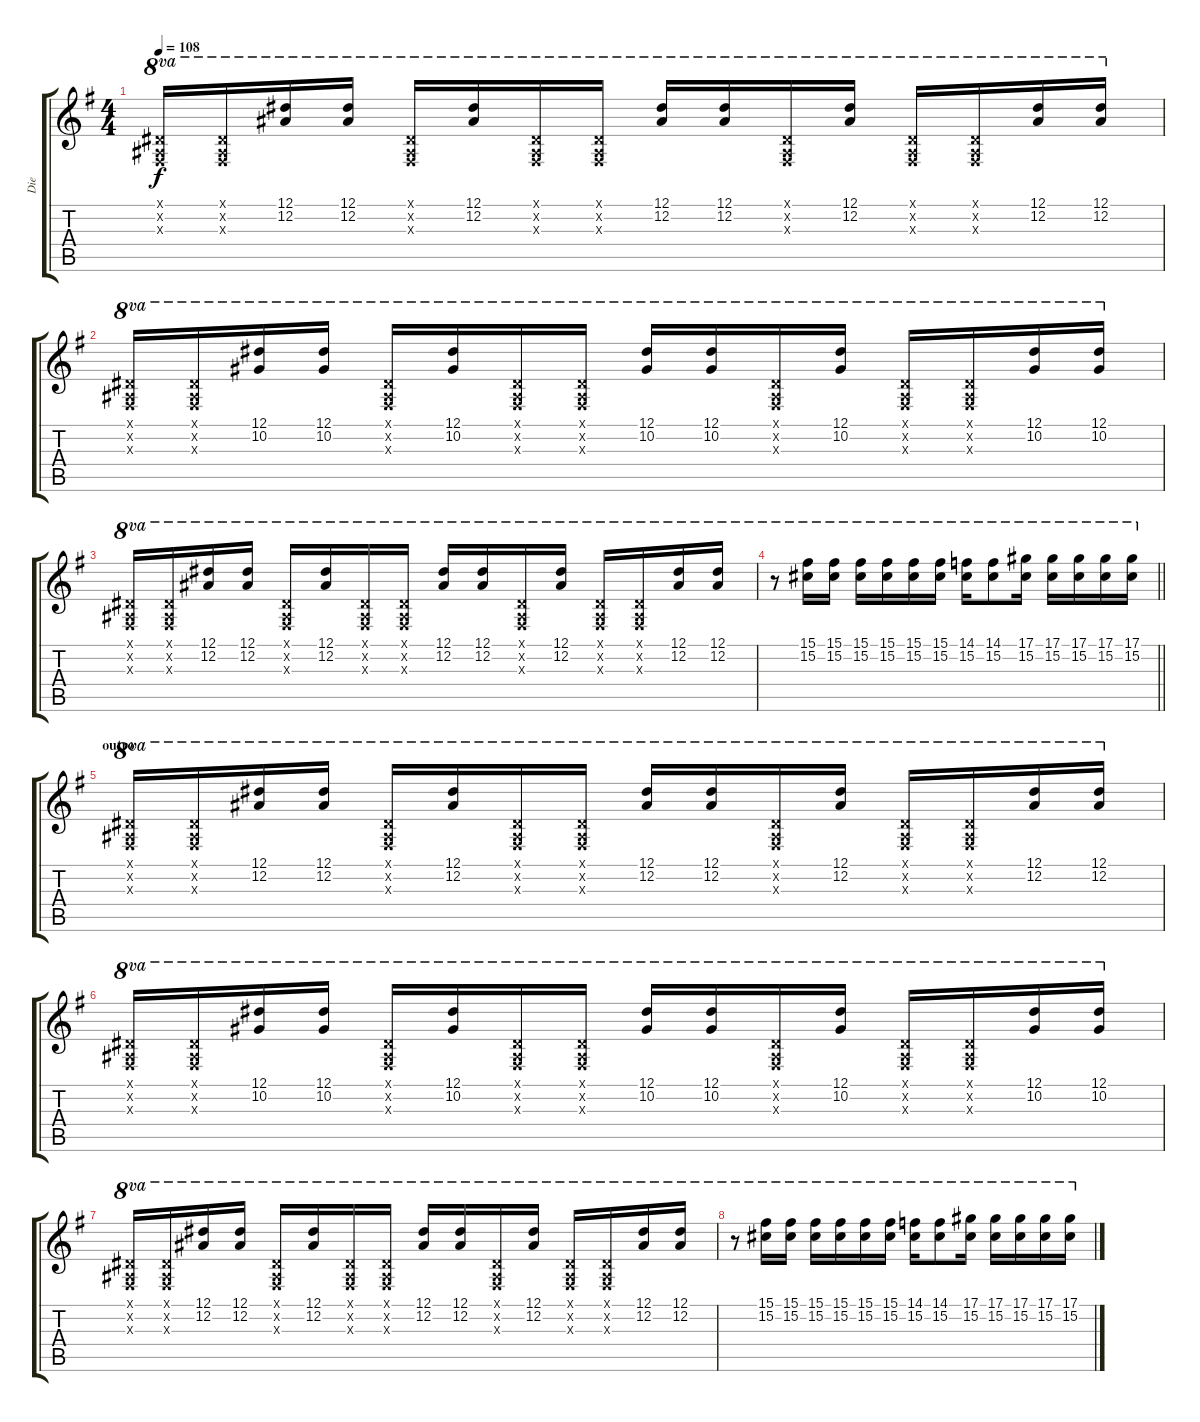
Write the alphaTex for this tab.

\track ("Die" "Die") {instrument overdrivenguitar}
\staff {score tabs}
\tuning (Eb4 Bb3 Gb3 Db3 Ab2 Db2) {hide}
\ts (4 4)
\tempo 108
\clef g2
\ks g
(0.1{x} 0.2{x} 0.3{x}).16{ot 8va dy f} (0.1{x} 0.2{x} 0.3{x}).16{ot 8va} (12.1 12.2).16{ot 8va} (12.1 12.2).16{ot 8va} (0.1{x} 0.2{x} 0.3{x}).16{ot 8va} (12.1 12.2).16{ot 8va} (0.1{x} 0.2{x} 0.3{x}).16{ot 8va} (0.1{x} 0.2{x} 0.3{x}).16{ot 8va} (12.1 12.2).16{ot 8va} (12.1 12.2).16{ot 8va} (0.1{x} 0.2{x} 0.3{x}).16{ot 8va} (12.1 12.2).16{ot 8va} (0.1{x} 0.2{x} 0.3{x}).16{ot 8va} (0.1{x} 0.2{x} 0.3{x}).16{ot 8va} (12.1 12.2).16{ot 8va} (12.1 12.2).16{ot 8va} |
(0.1{x} 0.2{x} 0.3{x}).16{ot 8va} (0.1{x} 0.2{x} 0.3{x}).16{ot 8va} (12.1 10.2).16{ot 8va} (12.1 10.2).16{ot 8va} (0.1{x} 0.2{x} 0.3{x}).16{ot 8va} (12.1 10.2).16{ot 8va} (0.1{x} 0.2{x} 0.3{x}).16{ot 8va} (0.1{x} 0.2{x} 0.3{x}).16{ot 8va} (12.1 10.2).16{ot 8va} (12.1 10.2).16{ot 8va} (0.1{x} 0.2{x} 0.3{x}).16{ot 8va} (12.1 10.2).16{ot 8va} (0.1{x} 0.2{x} 0.3{x}).16{ot 8va} (0.1{x} 0.2{x} 0.3{x}).16{ot 8va} (12.1 10.2).16{ot 8va} (12.1 10.2).16{ot 8va} |
(0.1{x} 0.2{x} 0.3{x}).16{ot 8va} (0.1{x} 0.2{x} 0.3{x}).16{ot 8va} (12.1 12.2).16{ot 8va} (12.1 12.2).16{ot 8va} (0.1{x} 0.2{x} 0.3{x}).16{ot 8va} (12.1 12.2).16{ot 8va} (0.1{x} 0.2{x} 0.3{x}).16{ot 8va} (0.1{x} 0.2{x} 0.3{x}).16{ot 8va} (12.1 12.2).16{ot 8va} (12.1 12.2).16{ot 8va} (0.1{x} 0.2{x} 0.3{x}).16{ot 8va} (12.1 12.2).16{ot 8va} (0.1{x} 0.2{x} 0.3{x}).16{ot 8va} (0.1{x} 0.2{x} 0.3{x}).16{ot 8va} (12.1 12.2).16{ot 8va} (12.1 12.2).16{ot 8va} |
\barLineRight lightlight
r.8{ot 8va} (15.1 15.2).16{ot 8va} (15.1 15.2).16{ot 8va} (15.1 15.2).16{ot 8va} (15.1 15.2).16{ot 8va} (15.1 15.2).16{ot 8va} (15.1 15.2).16{ot 8va} (14.1 15.2).16{ot 8va} (14.1 15.2).8{ot 8va} (17.1 15.2).16{ot 8va} (17.1 15.2).16{ot 8va} (17.1 15.2).16{ot 8va} (17.1 15.2).16{ot 8va} (17.1 15.2).16{ot 8va} |
\section ("" "outro")
(0.1{x} 0.2{x} 0.3{x}).16{ot 8va} (0.1{x} 0.2{x} 0.3{x}).16{ot 8va} (12.1 12.2).16{ot 8va} (12.1 12.2).16{ot 8va} (0.1{x} 0.2{x} 0.3{x}).16{ot 8va} (12.1 12.2).16{ot 8va} (0.1{x} 0.2{x} 0.3{x}).16{ot 8va} (0.1{x} 0.2{x} 0.3{x}).16{ot 8va} (12.1 12.2).16{ot 8va} (12.1 12.2).16{ot 8va} (0.1{x} 0.2{x} 0.3{x}).16{ot 8va} (12.1 12.2).16{ot 8va} (0.1{x} 0.2{x} 0.3{x}).16{ot 8va} (0.1{x} 0.2{x} 0.3{x}).16{ot 8va} (12.1 12.2).16{ot 8va} (12.1 12.2).16{ot 8va} |
(0.1{x} 0.2{x} 0.3{x}).16{ot 8va} (0.1{x} 0.2{x} 0.3{x}).16{ot 8va} (12.1 10.2).16{ot 8va} (12.1 10.2).16{ot 8va} (0.1{x} 0.2{x} 0.3{x}).16{ot 8va} (12.1 10.2).16{ot 8va} (0.1{x} 0.2{x} 0.3{x}).16{ot 8va} (0.1{x} 0.2{x} 0.3{x}).16{ot 8va} (12.1 10.2).16{ot 8va} (12.1 10.2).16{ot 8va} (0.1{x} 0.2{x} 0.3{x}).16{ot 8va} (12.1 10.2).16{ot 8va} (0.1{x} 0.2{x} 0.3{x}).16{ot 8va} (0.1{x} 0.2{x} 0.3{x}).16{ot 8va} (12.1 10.2).16{ot 8va} (12.1 10.2).16{ot 8va} |
(0.1{x} 0.2{x} 0.3{x}).16{ot 8va} (0.1{x} 0.2{x} 0.3{x}).16{ot 8va} (12.1 12.2).16{ot 8va} (12.1 12.2).16{ot 8va} (0.1{x} 0.2{x} 0.3{x}).16{ot 8va} (12.1 12.2).16{ot 8va} (0.1{x} 0.2{x} 0.3{x}).16{ot 8va} (0.1{x} 0.2{x} 0.3{x}).16{ot 8va} (12.1 12.2).16{ot 8va} (12.1 12.2).16{ot 8va} (0.1{x} 0.2{x} 0.3{x}).16{ot 8va} (12.1 12.2).16{ot 8va} (0.1{x} 0.2{x} 0.3{x}).16{ot 8va} (0.1{x} 0.2{x} 0.3{x}).16{ot 8va} (12.1 12.2).16{ot 8va} (12.1 12.2).16{ot 8va} |
r.8{ot 8va} (15.1 15.2).16{ot 8va} (15.1 15.2).16{ot 8va} (15.1 15.2).16{ot 8va} (15.1 15.2).16{ot 8va} (15.1 15.2).16{ot 8va} (15.1 15.2).16{ot 8va} (14.1 15.2).16{ot 8va} (14.1 15.2).8{ot 8va} (17.1 15.2).16{ot 8va} (17.1 15.2).16{ot 8va} (17.1 15.2).16{ot 8va} (17.1 15.2).16{ot 8va} (17.1 15.2).16{ot 8va}
